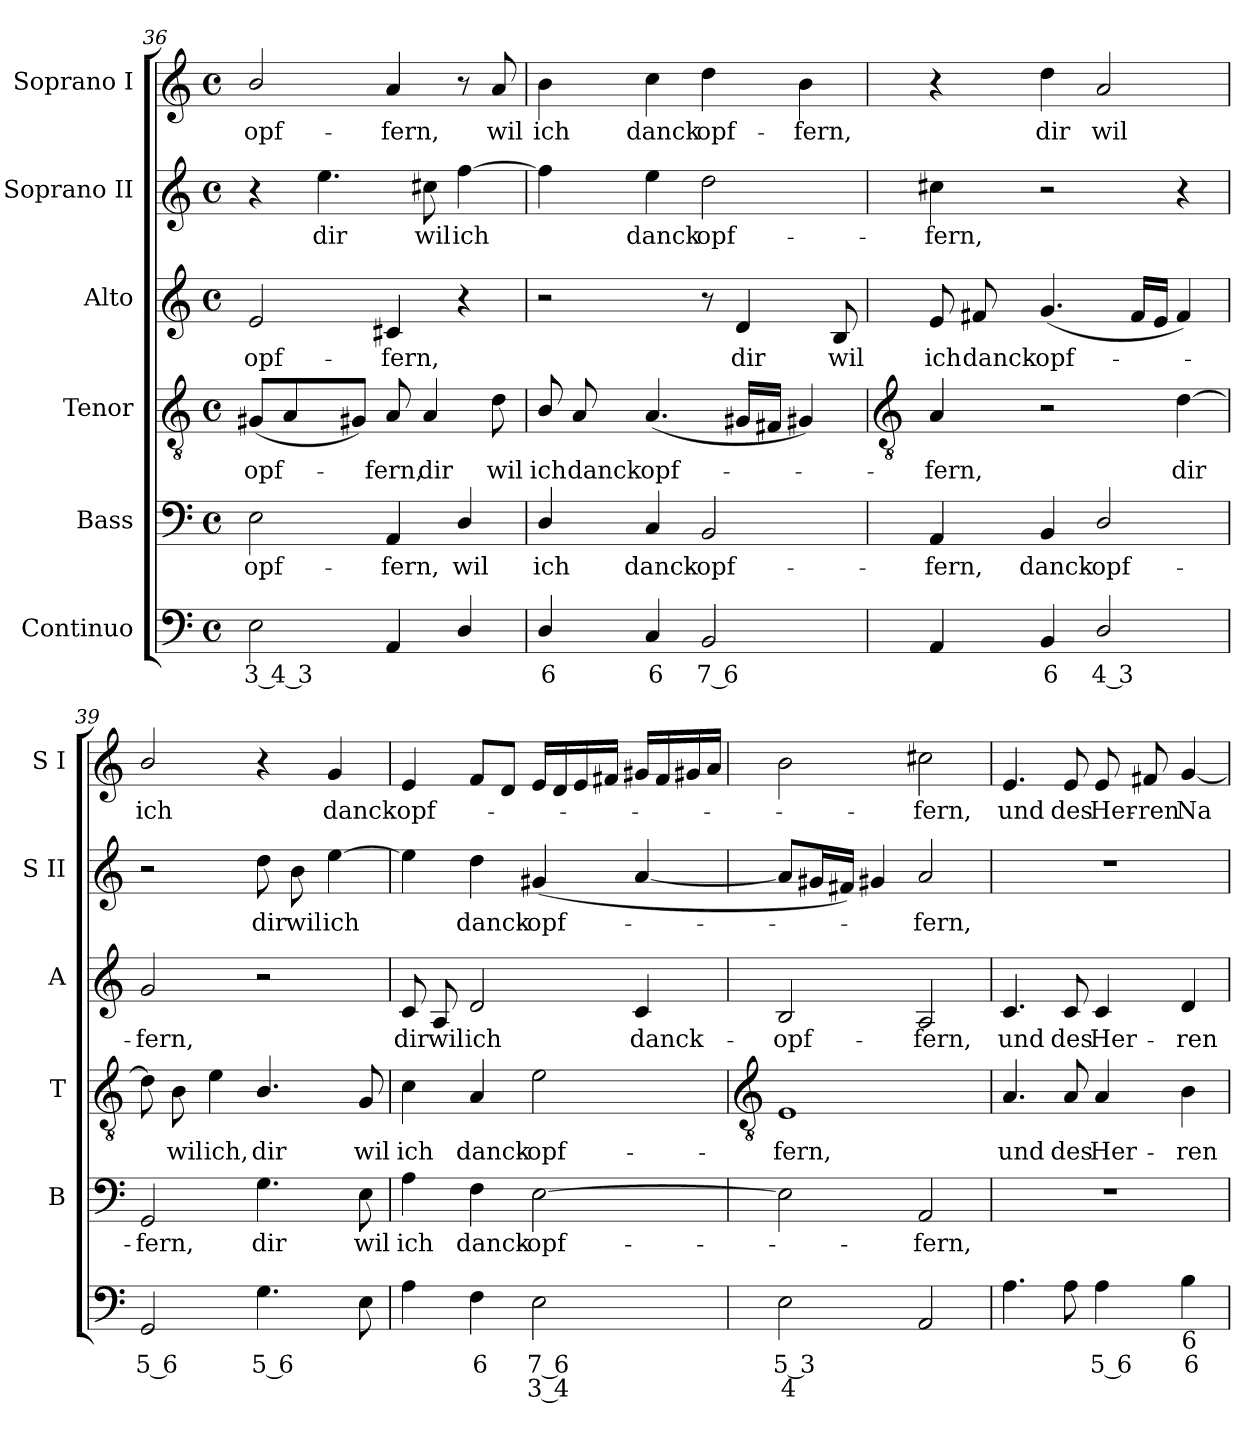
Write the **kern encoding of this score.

**kern	**text	**text	**kern	**text	**kern	**text	**kern	**text	**kern	**text	**kern	**text
*part6	*part6	*part6	*part5	*part5	*part4	*part4	*part3	*part3	*part2	*part2	*part1	*part1
*staff6	*staff6	*staff6	*staff5	*staff5	*staff4	*staff4	*staff3	*staff3	*staff2	*staff2	*staff1	*staff1
*I"Continuo	*	*	*I"Bass	*	*I"Tenor	*	*I"Alto	*	*I"Soprano II	*	*I"Soprano I	*
*	*	*	*I'B	*	*I'T	*	*I'A	*	*I'S II	*	*I'S I	*
*clefF4	*	*	*clefF4	*	*clefGv2	*	*clefG2	*	*clefG2	*	*clefG2	*
*k[]	*	*	*k[]	*	*k[]	*	*k[]	*	*k[]	*	*k[]	*
*C:	*	*	*C:	*	*C:	*	*C:	*	*C:	*	*C:	*
*M4/4	*	*	*M4/4	*	*M4/4	*	*M4/4	*	*M4/4	*	*M4/4	*
*met(c)	*	*	*met(c)	*	*met(c)	*	*met(c)	*	*met(c)	*	*met(c)	*
=36	=36	=36	=36	=36	=36	=36	=36	=36	=36	=36	=36	=36
!	!LO:LY:b	!	!	!LO:LY:b	!	!LO:LY:b	!	!LO:LY:b	!	!	!	!LO:LY:b
2E	3 4 3	.	2E	-opf-	(<8G#XL	-opf-	2e	-opf-	4r	.	2b/	-opf-
.	.	.	.	.	4A	.	.	.	.	.	.	.
!	!	!	!	!	!	!	!	!	!	!LO:LY:b	!	!
.	.	.	.	.	.	.	.	.	4.ee	dir	.	.
.	.	.	.	.	8G#XJ)	.	.	.	.	.	.	.
!	!	!	!	!LO:LY:b	!	!LO:LY:b	!	!LO:LY:b	!	!	!	!LO:LY:b
4AA	.	.	4AA	-fern,	8A	fern,	4c#X	-fern,	.	.	4a	-fern,
!	!	!	!	!	!	!LO:LY:b	!	!	!	!LO:LY:b	!	!
.	.	.	.	.	4A	dir	.	.	8cc#X	wil	.	.
!	!	!	!	!LO:LY:b	!	!	!	!	!	!LO:LY:b	!	!
4D/	.	.	4D/	wil	.	.	4r	.	[4ff	ich	8r	.
!	!	!	!	!	!	!LO:LY:b	!	!	!	!	!	!LO:LY:b
.	.	.	.	.	8d	wil	.	.	.	.	8a	wil
=37	=37	=37	=37	=37	=37	=37	=37	=37	=37	=37	=37	=37
!	!LO:LY:b	!	!	!LO:LY:b	!	!LO:LY:b	!	!	!	!	!	!LO:LY:b
4D/	6	.	4D/	ich	8B/	ich	2r	.	4ff]	.	4b	ich
!	!	!	!	!	!	!LO:LY:b	!	!	!	!	!	!
.	.	.	.	.	8A	danck-	.	.	.	.	.	.
!	!LO:LY:b	!	!	!LO:LY:b	!	!LO:LY:b	!	!	!	!LO:LY:b	!	!LO:LY:b
4C	6	.	4C	danck-	(<4.A	-opf-	.	.	4ee	danck	4cc	danck
!	!LO:LY:b	!	!	!LO:LY:b	!	!	!	!	!	!LO:LY:b	!	!LO:LY:b
2BB	7 6	.	2BB	-opf-	.	.	8r	.	2dd	opf-	4dd	opf-
!	!	!	!	!	!	!	!	!LO:LY:b	!	!	!	!
.	.	.	.	.	16G#XLL	.	4d	dir	.	.	.	.
.	.	.	.	.	16F#XJJ	.	.	.	.	.	.	.
!	!	!	!	!	!	!	!	!	!	!	!	!LO:LY:b
.	.	.	.	.	4G#X)	.	.	.	.	.	4b	-fern,
!	!	!	!	!	!	!	!	!LO:LY:b	!	!	!	!
.	.	.	.	.	.	.	8B	wil	.	.	.	.
!!LO:LB:g=z
=38	=38	=38	=38	=38	=38	=38	=38	=38	=38	=38	=38	=38
*	*	*	*	*	*clefGv2	*	*	*	*	*	*	*
!	!	!	!	!LO:LY:b	!	!LO:LY:b	!	!LO:LY:b	!	!LO:LY:b	!	!
4AA	.	.	4AA	-fern,	4A	fern,	8e	ich	4cc#X	-fern,	4r	.
!	!	!	!	!	!	!	!	!LO:LY:b	!	!	!	!
.	.	.	.	.	.	.	8f#X	danck-	.	.	.	.
!	!LO:LY:b	!	!	!LO:LY:b	!	!	!	!LO:LY:b	!	!	!	!LO:LY:b
4BB	6	.	4BB	danck-	2r	.	(<4.g	-opf-	2r	.	4dd	dir
!	!LO:LY:b	!	!	!LO:LY:b	!	!	!	!	!	!	!	!LO:LY:b
2D/	4 3	.	2D/	-opf-	.	.	.	.	.	.	2a	wil
.	.	.	.	.	.	.	16f#LL	.	.	.	.	.
.	.	.	.	.	.	.	16eJJ	.	.	.	.	.
!	!	!	!	!	!	!LO:LY:b	!	!	!	!	!	!
.	.	.	.	.	[4d	dir	4f#)	.	4r	.	.	.
=39	=39	=39	=39	=39	=39	=39	=39	=39	=39	=39	=39	=39
!	!LO:LY:b	!	!	!LO:LY:b	!	!	!	!LO:LY:b	!	!	!	!LO:LY:b
2GG	5 6	.	2GG	-fern,	8d]	.	2g	fern,	2r	.	2b/	ich
!	!	!	!	!	!	!LO:LY:b	!	!	!	!	!	!
.	.	.	.	.	8B	wil	.	.	.	.	.	.
!	!	!	!	!	!	!LO:LY:b	!	!	!	!	!	!
.	.	.	.	.	4e	ich,	.	.	.	.	.	.
!	!LO:LY:b	!	!	!LO:LY:b	!	!LO:LY:b	!	!	!	!LO:LY:b	!	!
4.G	5 6	.	4.G	dir	4.B/	dir	2r	.	8dd	dir	4r	.
!	!	!	!	!	!	!	!	!	!	!LO:LY:b	!	!
.	.	.	.	.	.	.	.	.	8b	wil	.	.
!	!	!	!	!	!	!	!	!	!	!LO:LY:b	!	!LO:LY:b
.	.	.	.	.	.	.	.	.	[4ee	ich	4g	danck-
!	!	!	!	!LO:LY:b	!	!LO:LY:b	!	!	!	!	!	!
8E	.	.	8E	wil	8G	wil	.	.	.	.	.	.
=40	=40	=40	=40	=40	=40	=40	=40	=40	=40	=40	=40	=40
!	!	!	!	!LO:LY:b	!	!LO:LY:b	!	!LO:LY:b	!	!	!	!LO:LY:b
4A	.	.	4A	ich	4c	ich	8c	dir	4ee]	.	4e	-opf-
!	!	!	!	!	!	!	!	!LO:LY:b	!	!	!	!
.	.	.	.	.	.	.	8A	wil	.	.	.	.
!	!LO:LY:b	!	!	!LO:LY:b	!	!LO:LY:b	!	!LO:LY:b	!	!LO:LY:b	!	!
4F	6	.	4F	danck-	4A	danck-	2d	ich	4dd	danck-	8fL	.
.	.	.	.	.	.	.	.	.	.	.	8dJ	.
!	!LO:LY:b	!LO:LY:b	!	!LO:LY:b	!	!LO:LY:b	!	!	!	!LO:LY:b	!	!
2E	7 6	3 4	[2E	-opf-	2e	-opf-	.	.	(<4g#X	-opf-	16eLL	.
.	.	.	.	.	.	.	.	.	.	.	16d	.
.	.	.	.	.	.	.	.	.	.	.	16e	.
.	.	.	.	.	.	.	.	.	.	.	16f#XJJ	.
!	!	!	!	!	!	!	!	!LO:LY:b	!	!	!	!
.	.	.	.	.	.	.	4c	danck-	[4a	.	16g#XLL	.
.	.	.	.	.	.	.	.	.	.	.	16f#	.
.	.	.	.	.	.	.	.	.	.	.	16g#X	.
.	.	.	.	.	.	.	.	.	.	.	16aJJ	.
!!LO:LB:g=z
=41	=41	=41	=41	=41	=41	=41	=41	=41	=41	=41	=41	=41
*	*	*	*	*	*clefGv2	*	*	*	*	*	*	*
!	!LO:LY:b	!LO:LY:b	!	!	!	!LO:LY:b	!	!LO:LY:b	!	!	!	!
2E	5 3	4	2E]	.	1E	-fern,	2B	-opf-	8aL]	.	2b	.
.	.	.	.	.	.	.	.	.	16g#XL	.	.	.
.	.	.	.	.	.	.	.	.	16f#XJJ)	.	.	.
.	.	.	.	.	.	.	.	.	4g#X	.	.	.
!	!	!	!	!LO:LY:b	!	!	!	!LO:LY:b	!	!LO:LY:b	!	!LO:LY:b
2AA	.	.	2AA	fern,	.	.	2A	-fern,	2a	fern,	2cc#X	fern,
=42	=42	=42	=42	=42	=42	=42	=42	=42	=42	=42	=42	=42
!	!	!	!	!	!	!LO:LY:b	!	!LO:LY:b	!	!	!	!LO:LY:b
4.A	.	.	1r	.	4.A	und	4.c	und	1r	.	4.e	und
!	!	!	!	!	!	!LO:LY:b	!	!LO:LY:b	!	!	!	!LO:LY:b
8A	.	.	.	.	8A	des	8c	des	.	.	8e	des
!	!LO:LY:b	!	!	!	!	!LO:LY:b	!	!LO:LY:b	!	!	!	!LO:LY:b
4A	5 6	.	.	.	4A	Her-	4c	Her-	.	.	8e	Her-
!	!	!	!	!	!	!	!	!	!	!	!	!LO:LY:b
.	.	.	.	.	.	.	.	.	.	.	8f#X	-ren
!LO:TX:b:t=6	!	!	!	!	!	!	!	!	!	!	!	!
!	!LO:LY:b	!	!	!	!	!LO:LY:b	!	!LO:LY:b	!	!	!	!LO:LY:b
4B	6	.	.	.	4B	-ren	4d	-ren	.	.	[4g	Na-
=	=	=	=	=	=	=	=	=	=	=	=	=
*-	*-	*-	*-	*-	*-	*-	*-	*-	*-	*-	*-	*-
